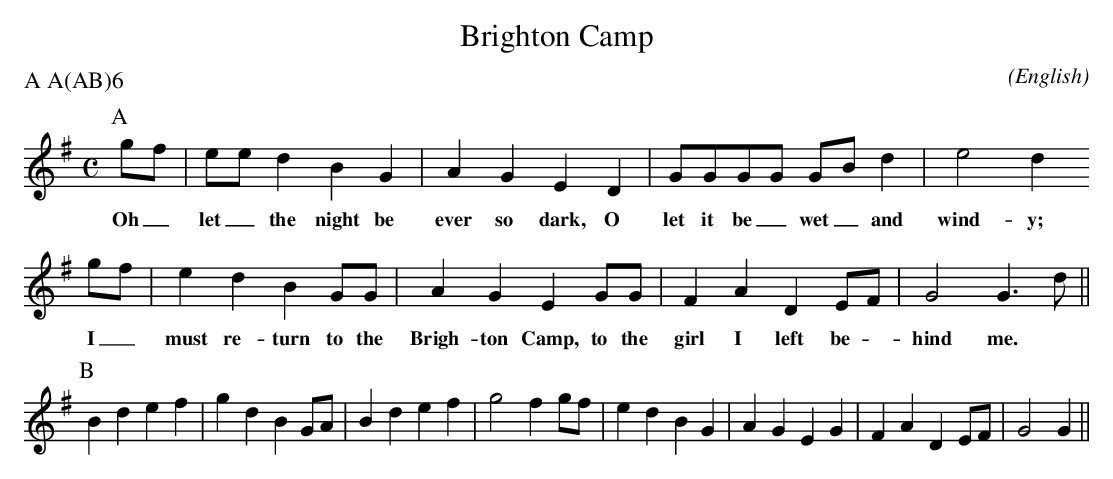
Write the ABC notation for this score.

X:1
T:Brighton Camp
M:C
C:
O:English
P:A A(AB)6
K:G
L:1/8
P:A
   gf | ee   d2   B2    G2  | A2    G2  E2    D2 | GGGG      GB   d2 | e4 d2
w: Oh_  let_ the  night be    ever  so  dark, O   let it be_ wet_ and  wind-y;
   gf | e2   d2   B2    GG  | A2    G2  E2    GG | F2     A2 D2   EF | G4 G3 d ||
w: I_   must re-  turn to the Brigh-ton Camp, to  the girl I left be - hind me.
P:B
        B2   d2   e2    f2  | g2    d2  B2    GA | B2     d2 e2   f2 | g4 f2  \
gf   |\
        e2   d2   B2    G2  | A2    G2  E2    G2 | F2     A2 D2   EF | G4 G2 ||
